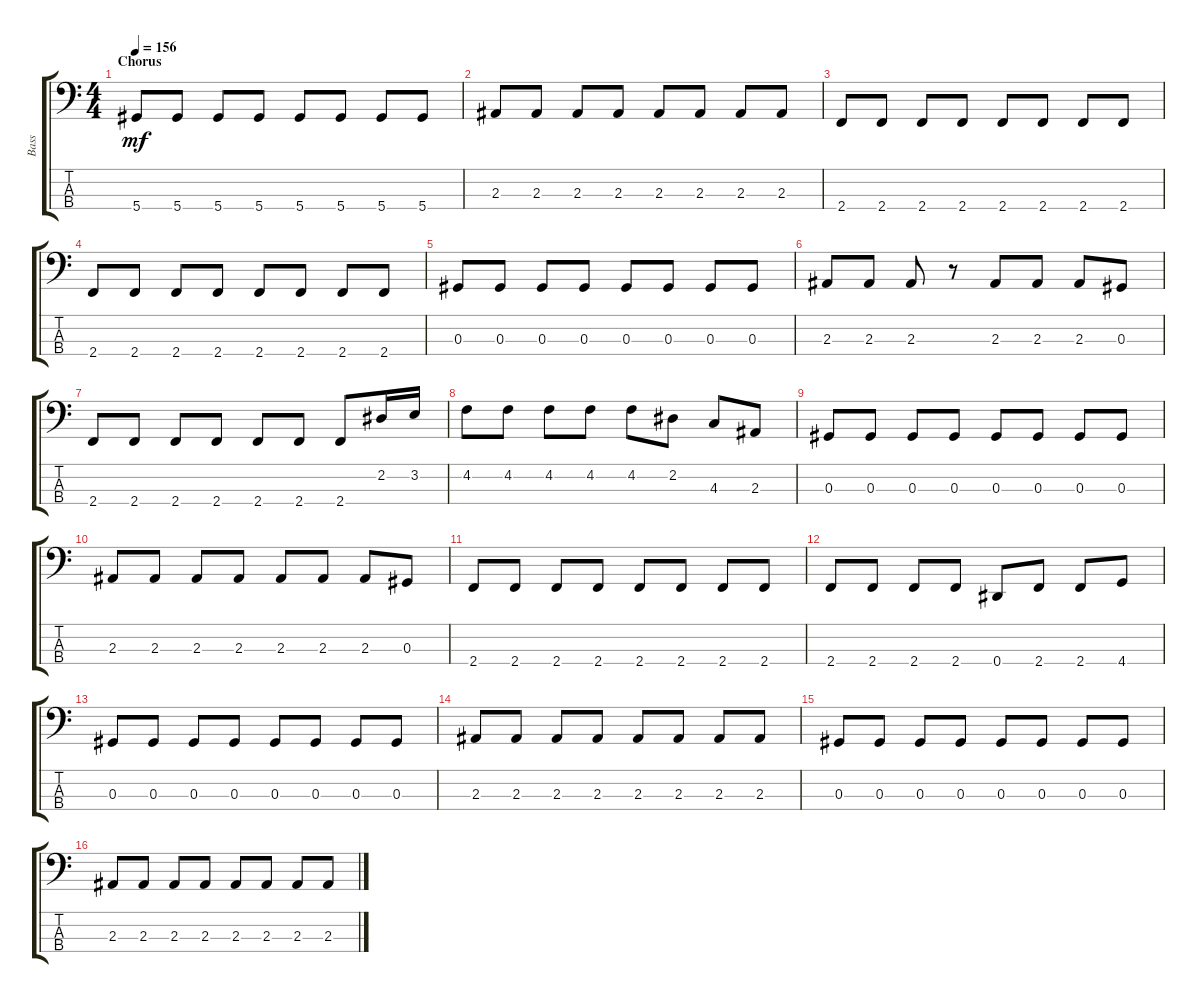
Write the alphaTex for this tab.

\track ("Bass" "Bass") {instrument electricbasspick}
\staff {score tabs}
\tuning (Gb2 Db2 Ab1 Eb1) {hide}
\ts (4 4)
\section ("" "Chorus")
\tempo 156
\clef f4
\ks c
5.4.8{dy mf} 5.4.8 5.4.8 5.4.8 5.4.8 5.4.8 5.4.8 5.4.8 |
2.3.8 2.3.8 2.3.8 2.3.8 2.3.8 2.3.8 2.3.8 2.3.8 |
2.4.8 2.4.8 2.4.8 2.4.8 2.4.8 2.4.8 2.4.8 2.4.8 |
2.4.8 2.4.8 2.4.8 2.4.8 2.4.8 2.4.8 2.4.8 2.4.8 |
0.3.8 0.3.8 0.3.8 0.3.8 0.3.8 0.3.8 0.3.8 0.3.8 |
2.3.8 2.3.8 2.3.8 r.8 2.3.8 2.3.8 2.3.8 0.3.8 |
2.4.8 2.4.8 2.4.8 2.4.8 2.4.8 2.4.8 2.4.8 2.2.16 3.2.16 |
4.2.8 4.2.8 4.2.8 4.2.8 4.2.8 2.2.8 4.3.8 2.3.8 |
0.3.8 0.3.8 0.3.8 0.3.8 0.3.8 0.3.8 0.3.8 0.3.8 |
2.3.8 2.3.8 2.3.8 2.3.8 2.3.8 2.3.8 2.3.8 0.3.8 |
2.4.8 2.4.8 2.4.8 2.4.8 2.4.8 2.4.8 2.4.8 2.4.8 |
2.4.8 2.4.8 2.4.8 2.4.8 0.4.8 2.4.8 2.4.8 4.4.8 |
0.3.8 0.3.8 0.3.8 0.3.8 0.3.8 0.3.8 0.3.8 0.3.8 |
2.3.8 2.3.8 2.3.8 2.3.8 2.3.8 2.3.8 2.3.8 2.3.8 |
0.3.8 0.3.8 0.3.8 0.3.8 0.3.8 0.3.8 0.3.8 0.3.8 |
2.3.8 2.3.8 2.3.8 2.3.8 2.3.8 2.3.8 2.3.8 2.3.8
